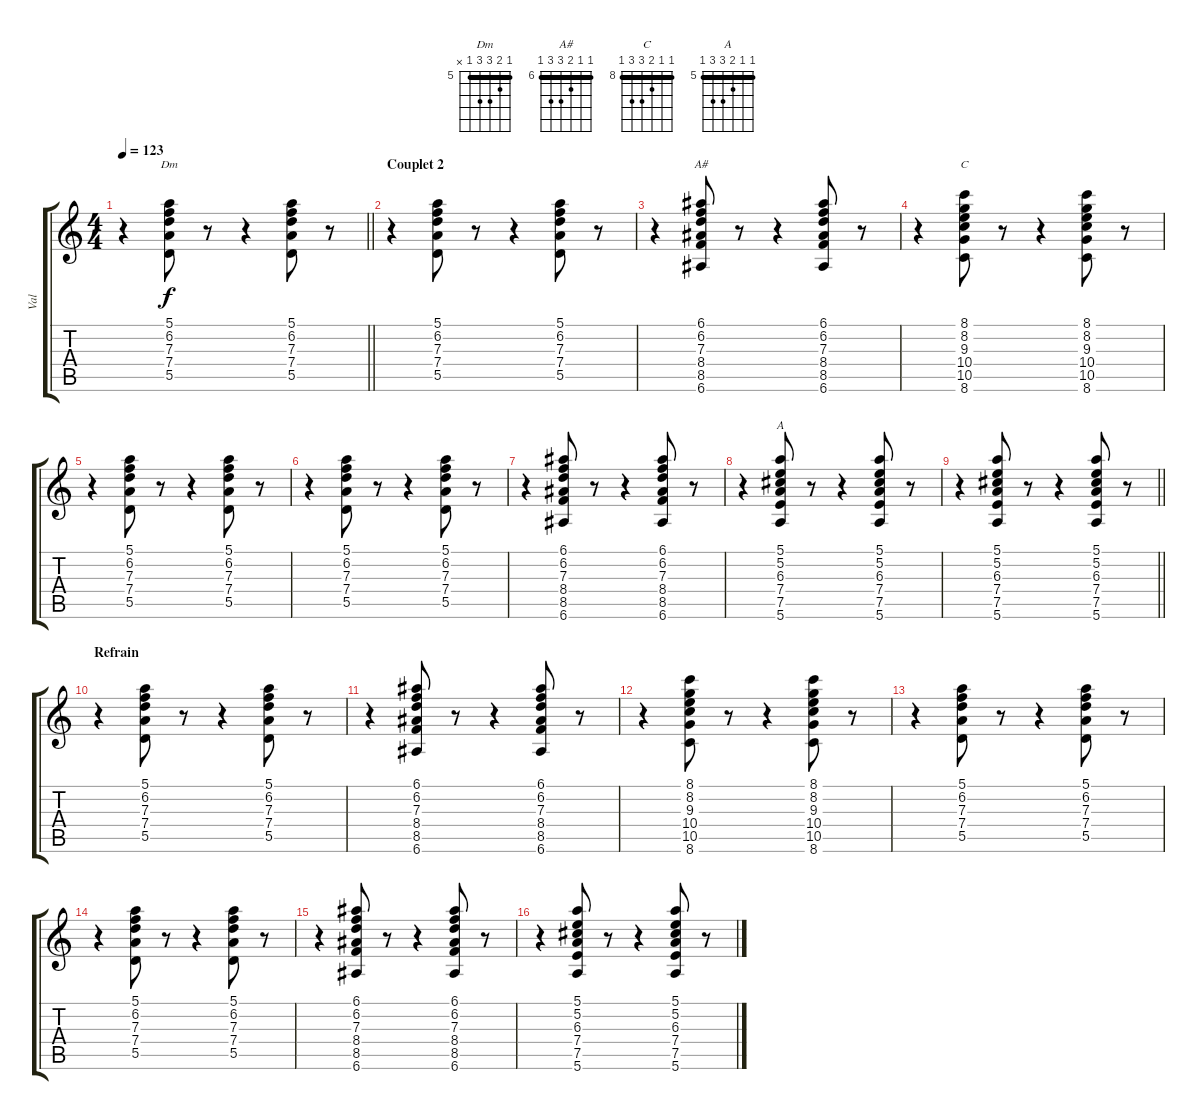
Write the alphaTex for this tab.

\track ("Val" "Val") {instrument acousticguitarsteel}
\staff {score tabs}
\tuning (E4 B3 G3 D3 A2 E2) {hide}
\chord ("Dm" 5 6 7 7 5 x) {firstfret 5 barre 5}
\chord ("A#" 6 6 7 8 8 6) {firstfret 6 barre 6}
\chord ("C" 8 8 9 10 10 8) {firstfret 8 barre 8}
\chord ("A" 5 5 6 7 7 5) {firstfret 5 barre 5}
\ts (4 4)
\tempo 123
\clef g2
\barLineRight lightlight
\ks c
r.4{dy f} (5.1 6.2 7.3 7.4 5.5).8{ch "Dm"} r.8 r.4 (5.1 6.2 7.3 7.4 5.5).8 r.8 |
\section ("" "Couplet 2")
r.4 (5.1 6.2 7.3 7.4 5.5).8 r.8 r.4 (5.1 6.2 7.3 7.4 5.5).8 r.8 |
r.4 (6.1 6.2 7.3 8.4 8.5 6.6).8{ch "A#"} r.8 r.4 (6.1 6.2 7.3 8.4 8.5 6.6).8 r.8 |
r.4 (8.1 8.2 9.3 10.4 10.5 8.6).8{ch "C"} r.8 r.4 (8.1 8.2 9.3 10.4 10.5 8.6).8 r.8 |
r.4 (5.1 6.2 7.3 7.4 5.5).8 r.8 r.4 (5.1 6.2 7.3 7.4 5.5).8 r.8 |
r.4 (5.1 6.2 7.3 7.4 5.5).8 r.8 r.4 (5.1 6.2 7.3 7.4 5.5).8 r.8 |
r.4 (6.1 6.2 7.3 8.4 8.5 6.6).8 r.8 r.4 (6.1 6.2 7.3 8.4 8.5 6.6).8 r.8 |
r.4 (5.1 5.2 6.3 7.4 7.5 5.6).8{ch "A"} r.8 r.4 (5.1 5.2 6.3 7.4 7.5 5.6).8 r.8 |
\barLineRight lightlight
r.4 (5.1 5.2 6.3 7.4 7.5 5.6).8 r.8 r.4 (5.1 5.2 6.3 7.4 7.5 5.6).8 r.8 |
\section ("" "Refrain")
r.4 (5.1 6.2 7.3 7.4 5.5).8 r.8 r.4 (5.1 6.2 7.3 7.4 5.5).8 r.8 |
r.4 (6.1 6.2 7.3 8.4 8.5 6.6).8 r.8 r.4 (6.1 6.2 7.3 8.4 8.5 6.6).8 r.8 |
r.4 (8.1 8.2 9.3 10.4 10.5 8.6).8 r.8 r.4 (8.1 8.2 9.3 10.4 10.5 8.6).8 r.8 |
r.4 (5.1 6.2 7.3 7.4 5.5).8 r.8 r.4 (5.1 6.2 7.3 7.4 5.5).8 r.8 |
r.4 (5.1 6.2 7.3 7.4 5.5).8 r.8 r.4 (5.1 6.2 7.3 7.4 5.5).8 r.8 |
r.4 (6.1 6.2 7.3 8.4 8.5 6.6).8 r.8 r.4 (6.1 6.2 7.3 8.4 8.5 6.6).8 r.8 |
r.4 (5.1 5.2 6.3 7.4 7.5 5.6).8 r.8 r.4 (5.1 5.2 6.3 7.4 7.5 5.6).8 r.8
